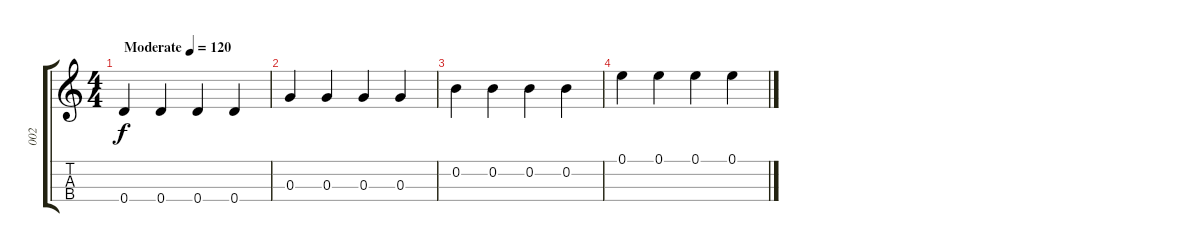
\track ("002" "002") {instrument slapbass1}
\staff {score tabs}
\tuning (E4 B3 G3 D3) {hide}
\ts (4 4)
\tempo (120 "Moderate")
\clef g2
\ks c
0.4.4{dy f instrument slapbass1} 0.4.4 0.4.4 0.4.4 |
0.3.4 0.3.4 0.3.4 0.3.4 |
0.2.4 0.2.4 0.2.4 0.2.4 |
0.1.4 0.1.4 0.1.4 0.1.4
